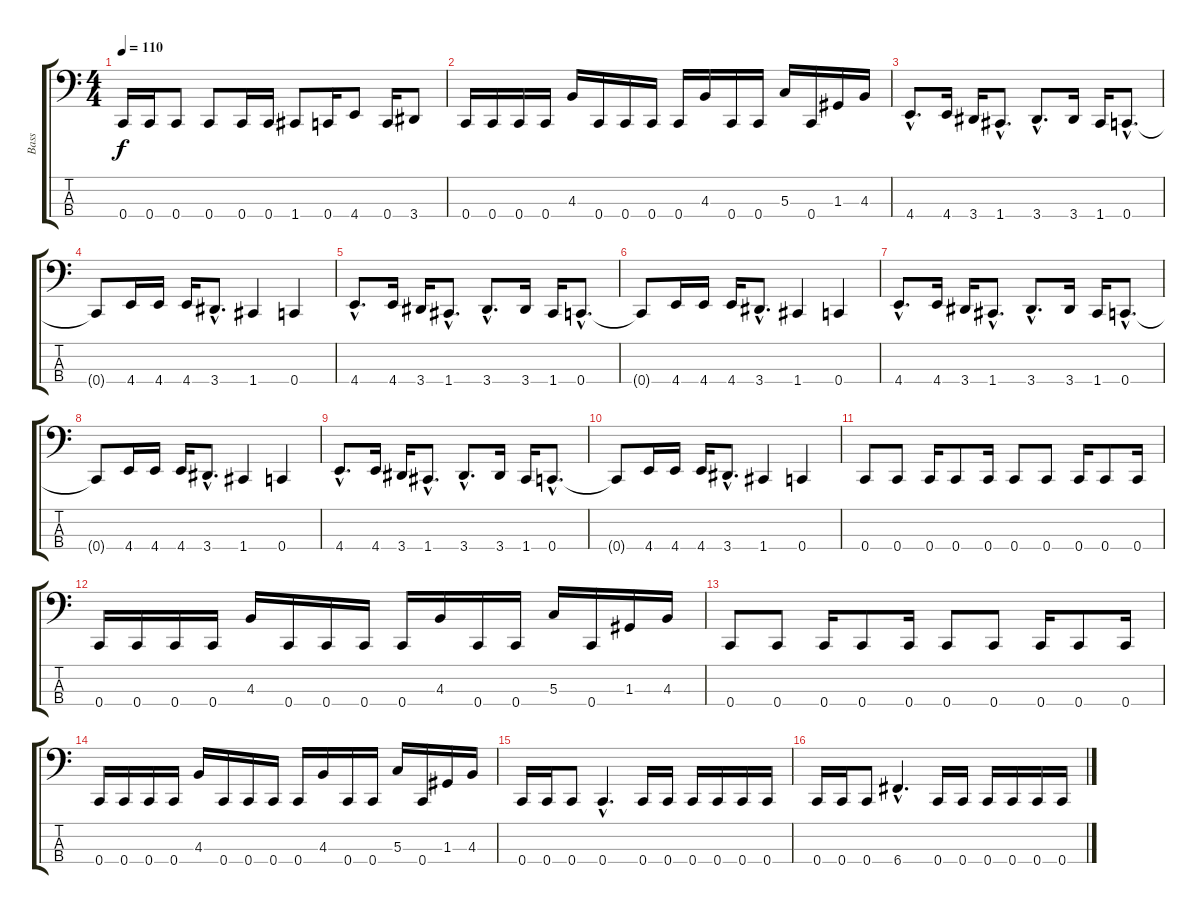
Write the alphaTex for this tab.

\track ("Bass" "Bass") {instrument electricbasspick}
\staff {score tabs}
\tuning (F2 C2 G1 C1) {hide}
\ts (4 4)
\tempo 110
\clef f4
\ks c
0.4.16{dy f} 0.4.16 0.4.8 0.4.8 0.4.16 0.4.16 1.4.8 0.4.16 4.4.8 0.4.16 3.4.8 |
0.4.16 0.4.16 0.4.16 0.4.16 4.3.16 0.4.16 0.4.16 0.4.16 0.4.16 4.3.16 0.4.16 0.4.16 5.3.16 0.4.16 1.3.16 4.3.16 |
4.4{hac}.8{d} 4.4.16 3.4.16 1.4{hac}.8{d} 3.4{hac}.8{d} 3.4.16 1.4.16 0.4{hac}.8{d} |
0.4{t}.8 4.4.16 4.4.16 4.4.16 3.4{hac}.8{d} 1.4.4 0.4.4 |
4.4{hac}.8{d} 4.4.16 3.4.16 1.4{hac}.8{d} 3.4{hac}.8{d} 3.4.16 1.4.16 0.4{hac}.8{d} |
0.4{t}.8 4.4.16 4.4.16 4.4.16 3.4{hac}.8{d} 1.4.4 0.4.4 |
4.4{hac}.8{d} 4.4.16 3.4.16 1.4{hac}.8{d} 3.4{hac}.8{d} 3.4.16 1.4.16 0.4{hac}.8{d} |
0.4{t}.8 4.4.16 4.4.16 4.4.16 3.4{hac}.8{d} 1.4.4 0.4.4 |
4.4{hac}.8{d} 4.4.16 3.4.16 1.4{hac}.8{d} 3.4{hac}.8{d} 3.4.16 1.4.16 0.4{hac}.8{d} |
0.4{t}.8 4.4.16 4.4.16 4.4.16 3.4{hac}.8{d} 1.4.4 0.4.4 |
0.4.8 0.4.8 0.4.16 0.4.8 0.4.16 0.4.8 0.4.8 0.4.16 0.4.8 0.4.16 |
0.4.16 0.4.16 0.4.16 0.4.16 4.3.16 0.4.16 0.4.16 0.4.16 0.4.16 4.3.16 0.4.16 0.4.16 5.3.16 0.4.16 1.3.16 4.3.16 |
0.4.8 0.4.8 0.4.16 0.4.8 0.4.16 0.4.8 0.4.8 0.4.16 0.4.8 0.4.16 |
0.4.16 0.4.16 0.4.16 0.4.16 4.3.16 0.4.16 0.4.16 0.4.16 0.4.16 4.3.16 0.4.16 0.4.16 5.3.16 0.4.16 1.3.16 4.3.16 |
0.4.16 0.4.16 0.4.8 0.4{hac}.4{d} 0.4.16 0.4.16 0.4.16 0.4.16 0.4.16 0.4.16 |
0.4.16 0.4.16 0.4.8 6.4{hac}.4{d} 0.4.16 0.4.16 0.4.16 0.4.16 0.4.16 0.4.16
